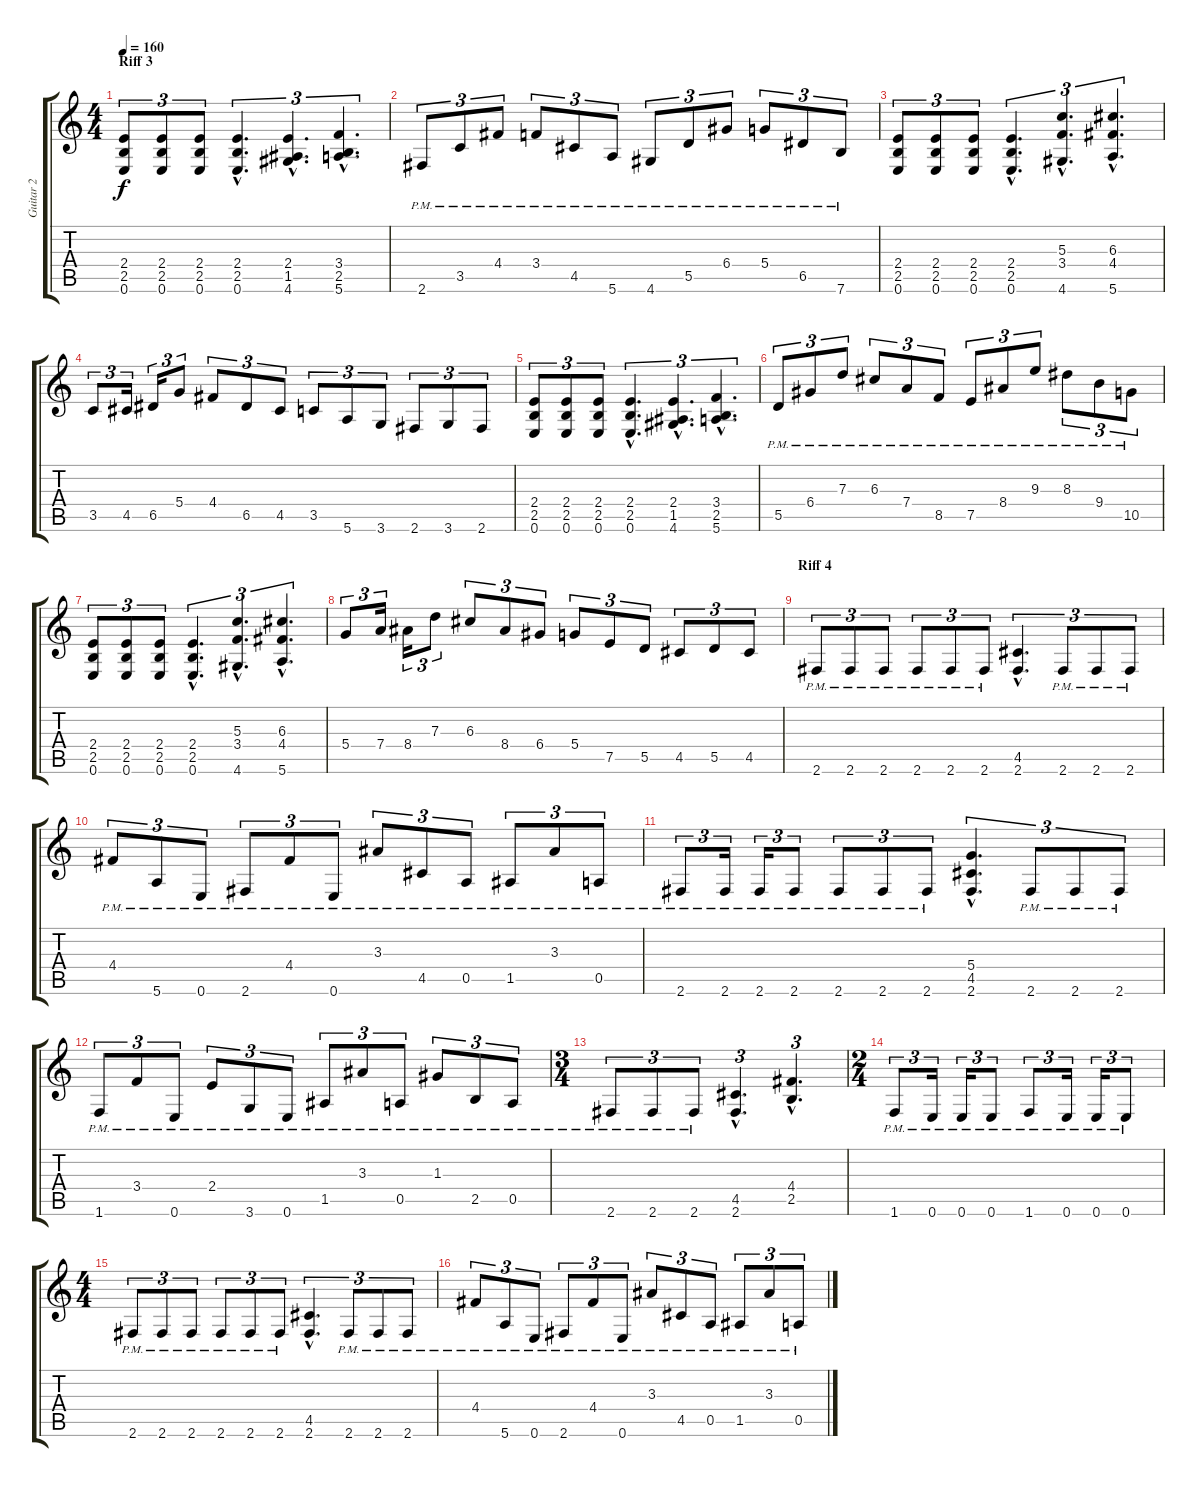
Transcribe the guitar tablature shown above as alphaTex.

\track ("Guitar 2" "Guitar 2") {instrument distortionguitar}
\staff {score tabs}
\tuning (E4 B3 G3 D3 A2 E2) {hide}
\ts (4 4)
\section ("" "Riff 3")
\tempo 160
\clef g2
\ks c
(2.4 2.5 0.6).8{tu (3 2) dy f} (2.4 2.5 0.6).8{tu (3 2)} (2.4 2.5 0.6).8{tu (3 2)} (2.4{hac} 2.5{hac} 0.6{hac}).4{d tu (3 2)} (2.4{hac} 1.5{hac} 4.6{hac}).4{d tu (3 2)} (3.4{hac} 2.5{hac} 5.6{hac}).4{d tu (3 2)} |
2.6{pm}.8{tu (3 2)} 3.5{pm}.8{tu (3 2)} 4.4{pm}.8{tu (3 2)} 3.4{pm}.8{tu (3 2)} 4.5{pm}.8{tu (3 2)} 5.6{pm}.8{tu (3 2)} 4.6{pm}.8{tu (3 2)} 5.5{pm}.8{tu (3 2)} 6.4{pm}.8{tu (3 2)} 5.4{pm}.8{tu (3 2)} 6.5{pm}.8{tu (3 2)} 7.6{pm}.8{tu (3 2)} |
(2.4 2.5 0.6).8{tu (3 2)} (2.4 2.5 0.6).8{tu (3 2)} (2.4 2.5 0.6).8{tu (3 2)} (2.4{hac} 2.5{hac} 0.6{hac}).4{d tu (3 2)} (5.3{hac} 3.4{hac} 4.6{hac}).4{d tu (3 2)} (6.3{hac} 4.4{hac} 5.6{hac}).4{d tu (3 2)} |
3.5.8{tu (3 2)} 4.5.16{tu (3 2)} 6.5.16{tu (3 2)} 5.4.8{tu (3 2)} 4.4.8{tu (3 2)} 6.5.8{tu (3 2)} 4.5.8{tu (3 2)} 3.5.8{tu (3 2)} 5.6.8{tu (3 2)} 3.6.8{tu (3 2)} 2.6.8{tu (3 2)} 3.6.8{tu (3 2)} 2.6.8{tu (3 2)} |
(2.4 2.5 0.6).8{tu (3 2)} (2.4 2.5 0.6).8{tu (3 2)} (2.4 2.5 0.6).8{tu (3 2)} (2.4{hac} 2.5{hac} 0.6{hac}).4{d tu (3 2)} (2.4{hac} 1.5{hac} 4.6{hac}).4{d tu (3 2)} (3.4{hac} 2.5{hac} 5.6{hac}).4{d tu (3 2)} |
5.5{pm}.8{tu (3 2)} 6.4{pm}.8{tu (3 2)} 7.3{pm}.8{tu (3 2)} 6.3{pm}.8{tu (3 2)} 7.4{pm}.8{tu (3 2)} 8.5{pm}.8{tu (3 2)} 7.5{pm}.8{tu (3 2)} 8.4{pm}.8{tu (3 2)} 9.3{pm}.8{tu (3 2)} 8.3{pm}.8{tu (3 2)} 9.4{pm}.8{tu (3 2)} 10.5{pm}.8{tu (3 2)} |
(2.4 2.5 0.6).8{tu (3 2)} (2.4 2.5 0.6).8{tu (3 2)} (2.4 2.5 0.6).8{tu (3 2)} (2.4{hac} 2.5{hac} 0.6{hac}).4{d tu (3 2)} (5.3{hac} 3.4{hac} 4.6{hac}).4{d tu (3 2)} (6.3{hac} 4.4{hac} 5.6{hac}).4{d tu (3 2)} |
5.4.8{tu (3 2)} 7.4.16{tu (3 2)} 8.4.16{tu (3 2)} 7.3.8{tu (3 2)} 6.3.8{tu (3 2)} 8.4.8{tu (3 2)} 6.4.8{tu (3 2)} 5.4.8{tu (3 2)} 7.5.8{tu (3 2)} 5.5.8{tu (3 2)} 4.5.8{tu (3 2)} 5.5.8{tu (3 2)} 4.5.8{tu (3 2)} |
\section ("" "Riff 4")
2.6{pm}.8{tu (3 2)} 2.6{pm}.8{tu (3 2)} 2.6{pm}.8{tu (3 2)} 2.6{pm}.8{tu (3 2)} 2.6{pm}.8{tu (3 2)} 2.6{pm}.8{tu (3 2)} (4.5{hac} 2.6{hac}).4{d tu (3 2)} 2.6{pm}.8{tu (3 2)} 2.6{pm}.8{tu (3 2)} 2.6{pm}.8{tu (3 2)} |
4.4{pm}.8{tu (3 2)} 5.6{pm}.8{tu (3 2)} 0.6{pm}.8{tu (3 2)} 2.6{pm}.8{tu (3 2)} 4.4{pm}.8{tu (3 2)} 0.6{pm}.8{tu (3 2)} 3.3{pm}.8{tu (3 2)} 4.5{pm}.8{tu (3 2)} 0.5{pm}.8{tu (3 2)} 1.5{pm}.8{tu (3 2)} 3.3{pm}.8{tu (3 2)} 0.5{pm}.8{tu (3 2)} |
2.6{pm}.8{tu (3 2)} 2.6{pm}.16{tu (3 2)} 2.6{pm}.16{tu (3 2)} 2.6{pm}.8{tu (3 2)} 2.6{pm}.8{tu (3 2)} 2.6{pm}.8{tu (3 2)} 2.6{pm}.8{tu (3 2)} (5.4{hac} 4.5{hac} 2.6{hac}).4{d tu (3 2)} 2.6{pm}.8{tu (3 2)} 2.6{pm}.8{tu (3 2)} 2.6{pm}.8{tu (3 2)} |
1.6{pm}.8{tu (3 2)} 3.4{pm}.8{tu (3 2)} 0.6{pm}.8{tu (3 2)} 2.4{pm}.8{tu (3 2)} 3.6{pm}.8{tu (3 2)} 0.6{pm}.8{tu (3 2)} 1.5{pm}.8{tu (3 2)} 3.3{pm}.8{tu (3 2)} 0.5{pm}.8{tu (3 2)} 1.3{pm}.8{tu (3 2)} 2.5{pm}.8{tu (3 2)} 0.5{pm}.8{tu (3 2)} |
\ts (3 4)
2.6{pm}.8{tu (3 2)} 2.6{pm}.8{tu (3 2)} 2.6{pm}.8{tu (3 2)} (4.5{hac} 2.6{hac}).4{d tu (3 2)} (4.4{hac} 2.5{hac}).4{d tu (3 2)} |
\ts (2 4)
1.6{pm}.8{tu (3 2)} 0.6{pm}.16{tu (3 2)} 0.6{pm}.16{tu (3 2)} 0.6{pm}.8{tu (3 2)} 1.6{pm}.8{tu (3 2)} 0.6{pm}.16{tu (3 2)} 0.6{pm}.16{tu (3 2)} 0.6{pm}.8{tu (3 2)} |
\ts (4 4)
2.6{pm}.8{tu (3 2)} 2.6{pm}.8{tu (3 2)} 2.6{pm}.8{tu (3 2)} 2.6{pm}.8{tu (3 2)} 2.6{pm}.8{tu (3 2)} 2.6{pm}.8{tu (3 2)} (4.5{hac} 2.6{hac}).4{d tu (3 2)} 2.6{pm}.8{tu (3 2)} 2.6{pm}.8{tu (3 2)} 2.6{pm}.8{tu (3 2)} |
4.4{pm}.8{tu (3 2)} 5.6{pm}.8{tu (3 2)} 0.6{pm}.8{tu (3 2)} 2.6{pm}.8{tu (3 2)} 4.4{pm}.8{tu (3 2)} 0.6{pm}.8{tu (3 2)} 3.3{pm}.8{tu (3 2)} 4.5{pm}.8{tu (3 2)} 0.5{pm}.8{tu (3 2)} 1.5{pm}.8{tu (3 2)} 3.3{pm}.8{tu (3 2)} 0.5{pm}.8{tu (3 2)}
